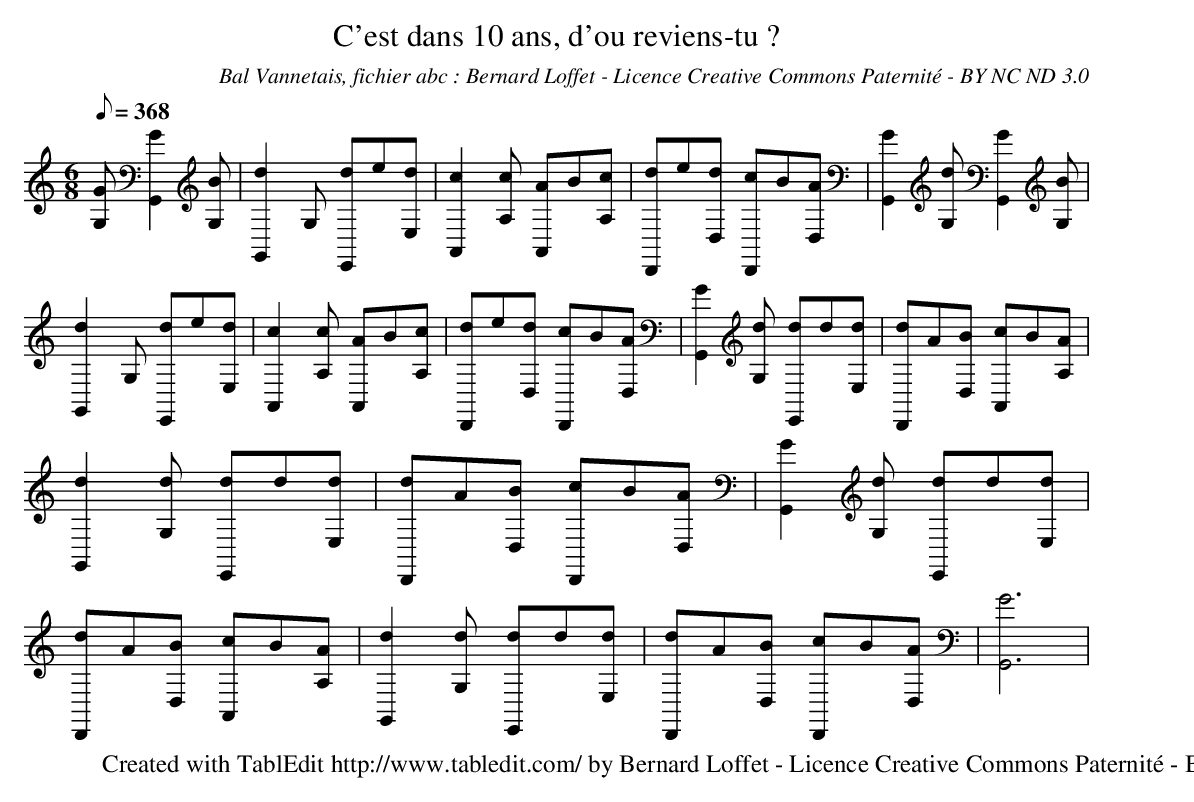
X:1
T:C'est dans 10 ans, d'ou reviens-tu ?
C:Bal Vannetais, fichier abc : Bernard Loffet - Licence Creative Commons Paternité - BY NC ND 3.0
L:1/8
Q:368
M:6/8
K:C
[GG,] [G2G,,2][BG,] | [d2G,,2]G, [dE,,]e[dE,] | [c2A,,2][cA,] [AA,,]B[cA,] | [dD,,]e[dD,] [cD,,]B[AD,] | \
 [G2G,,2][dG,] [G2G,,2][BG,] | [d2G,,2]G, [dE,,]e[dE,] | [c2A,,2][cA,] [AA,,]B[cA,] | \
 [dD,,]e[dD,] [cD,,]B[AD,] | [G2G,,2][dG,] [dE,,]d[dE,] | [dD,,]A[BD,] [cA,,]B[AA,] | \
 [d2G,,2][dG,] [dE,,]d[dE,] | [dD,,]A[BD,] [cD,,]B[AD,] | [G2G,,2][dG,] [dE,,]d[dE,] | \
 [dD,,]A[BD,] [cA,,]B[AA,] | [d2G,,2][dG,] [dE,,]d[dE,] | [dD,,]A[BD,] [cD,,]B[AD,] | \
 [G6G,,6] | \
W:Created with TablEdit http://www.tabledit.com/ by Bernard Loffet - Licence Creative Commons Paternité - BY NC ND 3.0
